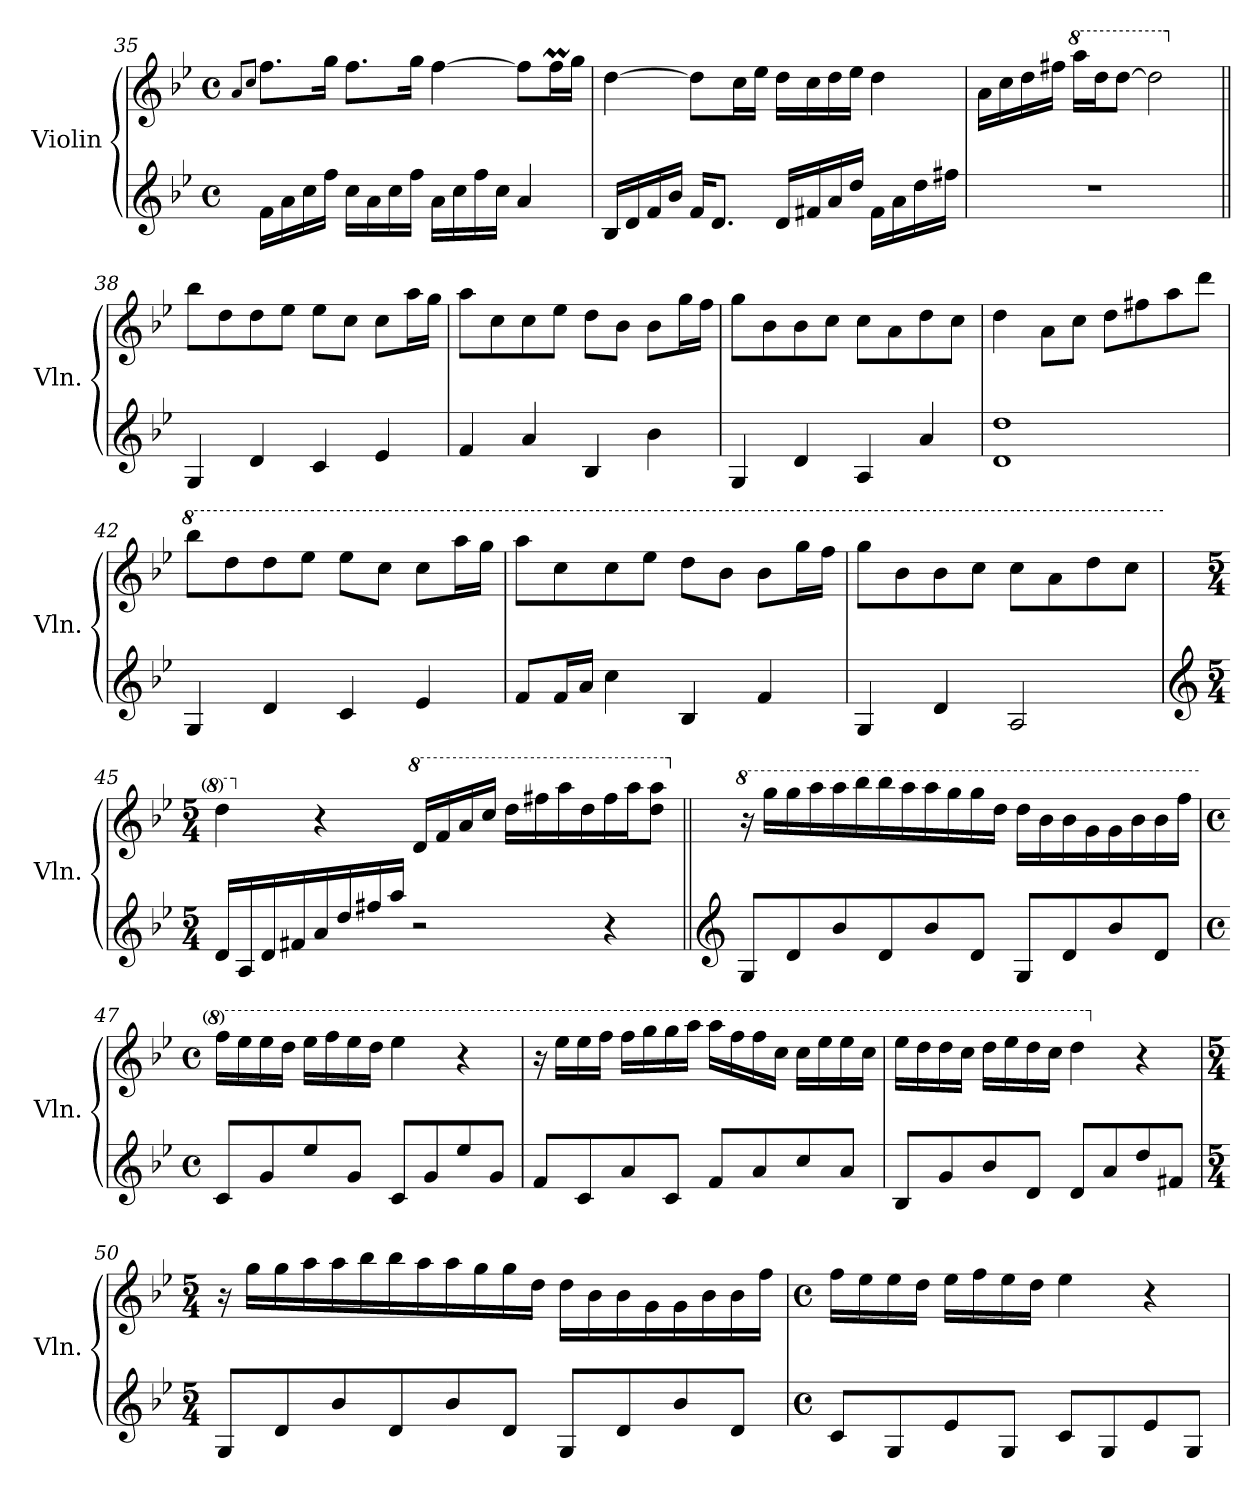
**kern	**kern
*part1	*part1
*staff2	*staff1
*I"Violin	*
*I'Vln.	*
!!LO:LB:g=z
*clefG2	*clefG2
*k[b-e-]	*k[b-e-]
*M4/4	*M4/4
*met(c)	*met(c)
=35	=35
.	8qa/L
.	8qcc/J
16f\LL	8.ff\L
16a\	.
16cc\	.
16ff\JJ	16gg\Jk
16cc\LL	8.ff\L
16a\	.
16cc\	.
16ff\JJ	16gg\Jk
16a\LL	[4ff\
16cc\	.
16ff\	.
16cc\JJ	.
4a/	8ff\L]
.	16ffM\L
.	16gg\JJ
=36	=36
16B-/LL	[4dd\
16d/	.
16f/	.
16b-/JJ	.
16f/KL	8dd\L]
8.d/J	.
.	16cc\L
.	16ee-\JJ
16d/LL	16dd\LL
16f#X/	16cc\
16a/	16dd\
16dd/JJ	16ee-\JJ
16f#\LL	4dd\
16a\	.
16dd\	.
16ff#X\JJ	.
!!LO:LB:g=z
=37	=37
1r	16a\LL
.	16cc\
.	16dd\
.	16ff#X\JJ
*	*8va
.	16aaa\LL
.	16ddd\J
.	[8ddd\J
.	2ddd\]
=38||	=38||
*	*X8va
4G/	8bb-\L
.	8dd\
4d/	8dd\
.	8ee-\J
4c/	8ee-\L
.	8cc\J
4e-/	8cc\L
.	16aa\L
.	16gg\JJ
=39	=39
4f/	8aa\L
.	8cc\
4a/	8cc\
.	8ee-\J
4B-/	8dd\L
.	8b-\J
4b-\	8b-\L
.	16gg\L
.	16ff\JJ
=40	=40
4G/	8gg\L
.	8b-\
4d/	8b-\
.	8cc\J
4A/	8cc\L
.	8a\
4a/	8dd\
.	8cc\J
!!LO:PB:g=z
=41	=41
1d 1dd	4dd\
.	8a\L
.	8cc\J
.	8dd\L
.	8ff#X\
.	8aa\
.	8ddd\J
=42	=42
*	*8va
4G/	8bbb-\L
.	8ddd\
4d/	8ddd\
.	8eee-\J
4c/	8eee-\L
.	8ccc\J
4e-/	8ccc\L
.	16aaa\L
.	16ggg\JJ
=43	=43
8f/L	8aaa\L
16f/L	8ccc\
16a/JJ	.
4cc\	8ccc\
.	8eee-\J
4B-/	8ddd\L
.	8bb-\J
4f/	8bb-\L
.	16ggg\L
.	16fff\JJ
=44	=44
4G/	8ggg\L
.	8bb-\
4d/	8bb-\
.	8ccc\J
2A/	8ccc\L
.	8aa\
.	8ddd\
.	8ccc\J
!!LO:LB:g=z
=45	=45
*clefG2	*
*M5/4	*M5/4
16d/LL	4ddd\
16A/	.
16d/	.
16f#X/	.
*	*X8va
16a/	4r
16dd/	.
16ff#X/	.
16aa/JJ	.
*	*8va
2r	16dd/LL
.	16ff/
.	16aa/
.	16ccc/JJ
.	16ddd\LL
.	16fff#X\
.	16aaa\
.	16ddd\
4r	16fff#\
.	16aaa\J
.	8ddd\ 8aaa\J
=46||	=46||
*clefG2	*
*	*X8va
*	*8va
8G/L	16r
.	16ggg\LL
8d/	16ggg\
.	16aaa\
8b-/	16aaa\
.	16bbb-\
8d/	16bbb-\
.	16aaa\
8b-/	16aaa\
.	16ggg\
8d/J	16ggg\
.	16ddd\JJ
8G/L	16ddd\LL
.	16bb-\
8d/	16bb-\
.	16gg\
8b-/	16gg\
.	16bb-\
8d/J	16bb-\
.	16fff\JJ
!!LO:LB:g=z
=47	=47
*M4/4	*M4/4
*met(c)	*met(c)
8c/L	16fff\LL
.	16eee-\
8g/	16eee-\
.	16ddd\JJ
8ee-/	16eee-\LL
.	16fff\
8g/J	16eee-\
.	16ddd\JJ
8c/L	4eee-\
8g/	.
8ee-/	4r
8g/J	.
=48	=48
8f/L	16r
.	16eee-\LL
8c/	16eee-\
.	16fff\JJ
8a/	16fff\LL
.	16ggg\
8c/J	16ggg\
.	16aaa\JJ
8f/L	16aaa\LL
.	16fff\
8a/	16fff\
.	16ccc\JJ
8cc/	16ccc\LL
.	16eee-\
8a/J	16eee-\
.	16ccc\JJ
!!LO:LB:g=z
=49	=49
8B-/L	16eee-\LL
.	16ddd\
8g/	16ddd\
.	16ccc\JJ
8b-/	16ddd\LL
.	16eee-\
8d/J	16ddd\
.	16ccc\JJ
8d/L	4ddd\
8a/	.
*	*X8va
8dd/	4r
8f#X/J	.
=50	=50
*M5/4	*M5/4
8G/L	16r
.	16gg\LL
8d/	16gg\
.	16aa\
8b-/	16aa\
.	16bb-\
8d/	16bb-\
.	16aa\
8b-/	16aa\
.	16gg\
8d/J	16gg\
.	16dd\JJ
8G/L	16dd\LL
.	16b-\
8d/	16b-\
.	16g\
8b-/	16g\
.	16b-\
8d/J	16b-\
.	16ff\JJ
!!LO:LB:g=z
=51	=51
*M4/4	*M4/4
*met(c)	*met(c)
8c/L	16ff\LL
.	16ee-\
8G/	16ee-\
.	16dd\JJ
8e-/	16ee-\LL
.	16ff\
8G/J	16ee-\
.	16dd\JJ
8c/L	4ee-\
8G/	.
8e-/	4r
8G/J	.
=	=
*-	*-
